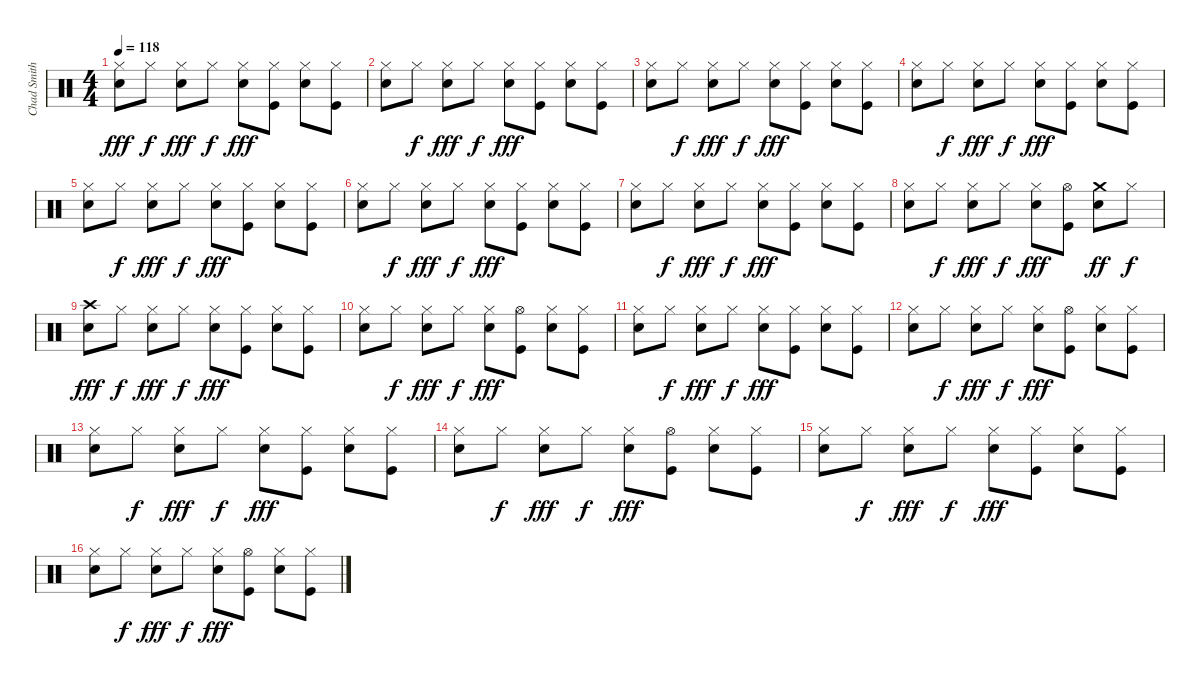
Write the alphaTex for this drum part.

\track ("Chad Smith" "Chad Smith") {instrument percussion}
\staff {score}
\articulation defaults
\ts (4 4)
\tempo 118
\clef neutral
\ks c
("Electric Snare (hit)" "Hi-Hat (closed)").8{dy fff} "Hi-Hat (closed)".8{dy f} ("Electric Snare (hit)" "Hi-Hat (closed)").8{dy fff} "Hi-Hat (closed)".8{dy f} ("Electric Snare (hit)" "Hi-Hat (closed)").8{dy fff} ("Kick (hit)" "Hi-Hat (closed)").8 ("Electric Snare (hit)" "Hi-Hat (closed)").8 ("Kick (hit)" "Hi-Hat (closed)").8 |
("Electric Snare (hit)" "Hi-Hat (closed)").8 "Hi-Hat (closed)".8{dy f} ("Electric Snare (hit)" "Hi-Hat (closed)").8{dy fff} "Hi-Hat (closed)".8{dy f} ("Electric Snare (hit)" "Hi-Hat (closed)").8{dy fff} ("Kick (hit)" "Hi-Hat (closed)").8 ("Electric Snare (hit)" "Hi-Hat (closed)").8 ("Kick (hit)" "Hi-Hat (closed)").8 |
("Electric Snare (hit)" "Hi-Hat (closed)").8 "Hi-Hat (closed)".8{dy f} ("Electric Snare (hit)" "Hi-Hat (closed)").8{dy fff} "Hi-Hat (closed)".8{dy f} ("Electric Snare (hit)" "Hi-Hat (closed)").8{dy fff} ("Kick (hit)" "Hi-Hat (closed)").8 ("Electric Snare (hit)" "Hi-Hat (closed)").8 ("Kick (hit)" "Hi-Hat (closed)").8 |
("Electric Snare (hit)" "Hi-Hat (closed)").8 "Hi-Hat (closed)".8{dy f} ("Electric Snare (hit)" "Hi-Hat (closed)").8{dy fff} "Hi-Hat (closed)".8{dy f} ("Electric Snare (hit)" "Hi-Hat (closed)").8{dy fff} ("Kick (hit)" "Hi-Hat (closed)").8 ("Electric Snare (hit)" "Hi-Hat (closed)").8 ("Kick (hit)" "Hi-Hat (closed)").8 |
("Electric Snare (hit)" "Hi-Hat (closed)").8 "Hi-Hat (closed)".8{dy f} ("Electric Snare (hit)" "Hi-Hat (closed)").8{dy fff} "Hi-Hat (closed)".8{dy f} ("Electric Snare (hit)" "Hi-Hat (closed)").8{dy fff} ("Kick (hit)" "Hi-Hat (closed)").8 ("Electric Snare (hit)" "Hi-Hat (closed)").8 ("Kick (hit)" "Hi-Hat (closed)").8 |
("Electric Snare (hit)" "Hi-Hat (closed)").8 "Hi-Hat (closed)".8{dy f} ("Electric Snare (hit)" "Hi-Hat (closed)").8{dy fff} "Hi-Hat (closed)".8{dy f} ("Electric Snare (hit)" "Hi-Hat (closed)").8{dy fff} ("Kick (hit)" "Hi-Hat (closed)").8 ("Electric Snare (hit)" "Hi-Hat (closed)").8 ("Kick (hit)" "Hi-Hat (closed)").8 |
("Electric Snare (hit)" "Hi-Hat (closed)").8 "Hi-Hat (closed)".8{dy f} ("Electric Snare (hit)" "Hi-Hat (closed)").8{dy fff} "Hi-Hat (closed)".8{dy f} ("Electric Snare (hit)" "Hi-Hat (closed)").8{dy fff} ("Kick (hit)" "Hi-Hat (closed)").8 ("Electric Snare (hit)" "Hi-Hat (closed)").8 ("Kick (hit)" "Hi-Hat (closed)").8 |
("Electric Snare (hit)" "Hi-Hat (closed)").8 "Hi-Hat (closed)".8{dy f} ("Electric Snare (hit)" "Hi-Hat (closed)").8{dy fff} "Hi-Hat (closed)".8{dy f} ("Electric Snare (hit)" "Hi-Hat (closed)").8{dy fff} ("Kick (hit)" "Hi-Hat (open)").8 ("Electric Snare (hit)" "Crash medium (hit)").8{dy ff} "Hi-Hat (closed)".8{dy f} |
("Electric Snare (hit)" "Crash high (hit)").8{dy fff} "Hi-Hat (closed)".8{dy f} ("Electric Snare (hit)" "Hi-Hat (closed)").8{dy fff} "Hi-Hat (closed)".8{dy f} ("Electric Snare (hit)" "Hi-Hat (closed)").8{dy fff} ("Kick (hit)" "Hi-Hat (closed)").8 ("Electric Snare (hit)" "Hi-Hat (closed)").8 ("Kick (hit)" "Hi-Hat (closed)").8 |
("Electric Snare (hit)" "Hi-Hat (closed)").8 "Hi-Hat (closed)".8{dy f} ("Electric Snare (hit)" "Hi-Hat (closed)").8{dy fff} "Hi-Hat (closed)".8{dy f} ("Electric Snare (hit)" "Hi-Hat (closed)").8{dy fff} ("Kick (hit)" "Hi-Hat (open)").8 ("Electric Snare (hit)" "Hi-Hat (closed)").8 ("Kick (hit)" "Hi-Hat (closed)").8 |
("Electric Snare (hit)" "Hi-Hat (closed)").8 "Hi-Hat (closed)".8{dy f} ("Electric Snare (hit)" "Hi-Hat (closed)").8{dy fff} "Hi-Hat (closed)".8{dy f} ("Electric Snare (hit)" "Hi-Hat (closed)").8{dy fff} ("Kick (hit)" "Hi-Hat (closed)").8 ("Electric Snare (hit)" "Hi-Hat (closed)").8 ("Kick (hit)" "Hi-Hat (closed)").8 |
("Electric Snare (hit)" "Hi-Hat (closed)").8 "Hi-Hat (closed)".8{dy f} ("Electric Snare (hit)" "Hi-Hat (closed)").8{dy fff} "Hi-Hat (closed)".8{dy f} ("Electric Snare (hit)" "Hi-Hat (closed)").8{dy fff} ("Kick (hit)" "Hi-Hat (open)").8 ("Electric Snare (hit)" "Hi-Hat (closed)").8 ("Kick (hit)" "Hi-Hat (closed)").8 |
("Electric Snare (hit)" "Hi-Hat (closed)").8 "Hi-Hat (closed)".8{dy f} ("Electric Snare (hit)" "Hi-Hat (closed)").8{dy fff} "Hi-Hat (closed)".8{dy f} ("Electric Snare (hit)" "Hi-Hat (closed)").8{dy fff} ("Kick (hit)" "Hi-Hat (closed)").8 ("Electric Snare (hit)" "Hi-Hat (closed)").8 ("Kick (hit)" "Hi-Hat (closed)").8 |
("Electric Snare (hit)" "Hi-Hat (closed)").8 "Hi-Hat (closed)".8{dy f} ("Electric Snare (hit)" "Hi-Hat (closed)").8{dy fff} "Hi-Hat (closed)".8{dy f} ("Electric Snare (hit)" "Hi-Hat (closed)").8{dy fff} ("Kick (hit)" "Hi-Hat (open)").8 ("Electric Snare (hit)" "Hi-Hat (closed)").8 ("Kick (hit)" "Hi-Hat (closed)").8 |
("Electric Snare (hit)" "Hi-Hat (closed)").8 "Hi-Hat (closed)".8{dy f} ("Electric Snare (hit)" "Hi-Hat (closed)").8{dy fff} "Hi-Hat (closed)".8{dy f} ("Electric Snare (hit)" "Hi-Hat (closed)").8{dy fff} ("Kick (hit)" "Hi-Hat (closed)").8 ("Electric Snare (hit)" "Hi-Hat (closed)").8 ("Kick (hit)" "Hi-Hat (closed)").8 |
("Electric Snare (hit)" "Hi-Hat (closed)").8 "Hi-Hat (closed)".8{dy f} ("Electric Snare (hit)" "Hi-Hat (closed)").8{dy fff} "Hi-Hat (closed)".8{dy f} ("Electric Snare (hit)" "Hi-Hat (closed)").8{dy fff} ("Kick (hit)" "Hi-Hat (open)").8 ("Electric Snare (hit)" "Hi-Hat (closed)").8 ("Kick (hit)" "Hi-Hat (closed)").8
